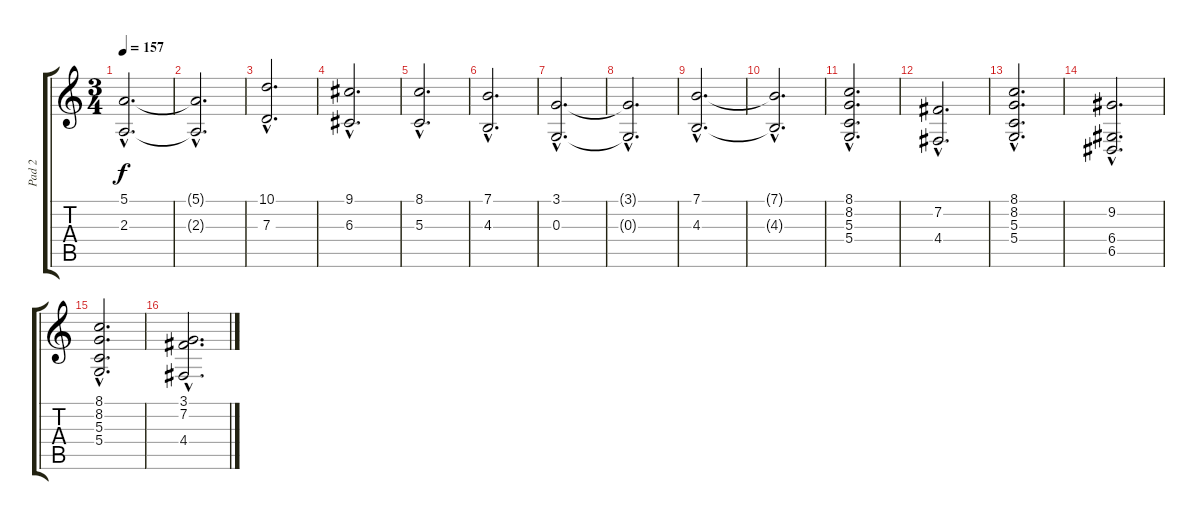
\track ("Pad 2" "Pad 2") {instrument pad2warm}
\staff {score tabs}
\tuning (E4 B3 G3 D3 A2 E2) {hide}
\ts (3 4)
\tempo 157
\clef g2
\ks c
(5.1{hac} 2.3{hac}).2{d dy f} |
(5.1{hac t} 2.3{hac t}).2{d} |
(10.1{hac} 7.3{hac}).2{d} |
(9.1{hac} 6.3{hac}).2{d} |
(8.1{hac} 5.3{hac}).2{d} |
(7.1{hac} 4.3{hac}).2{d} |
(3.1{hac} 0.3{hac}).2{d} |
(3.1{hac t} 0.3{hac t}).2{d} |
(7.1{hac} 4.3{hac}).2{d} |
(7.1{hac t} 4.3{hac t}).2{d} |
(8.1{hac} 8.2{hac} 5.3{hac} 5.4{hac}).2{d volume 12} |
(7.2{hac} 4.4{hac}).2{d} |
(8.1{hac} 8.2{hac} 5.3{hac} 5.4{hac}).2{d} |
(9.2{hac} 6.4{hac} 6.5{hac}).2{d} |
(8.1{hac} 8.2{hac} 5.3{hac} 5.4{hac}).2{d} |
(3.1{hac} 7.2{hac} 4.4{hac}).2{d}
